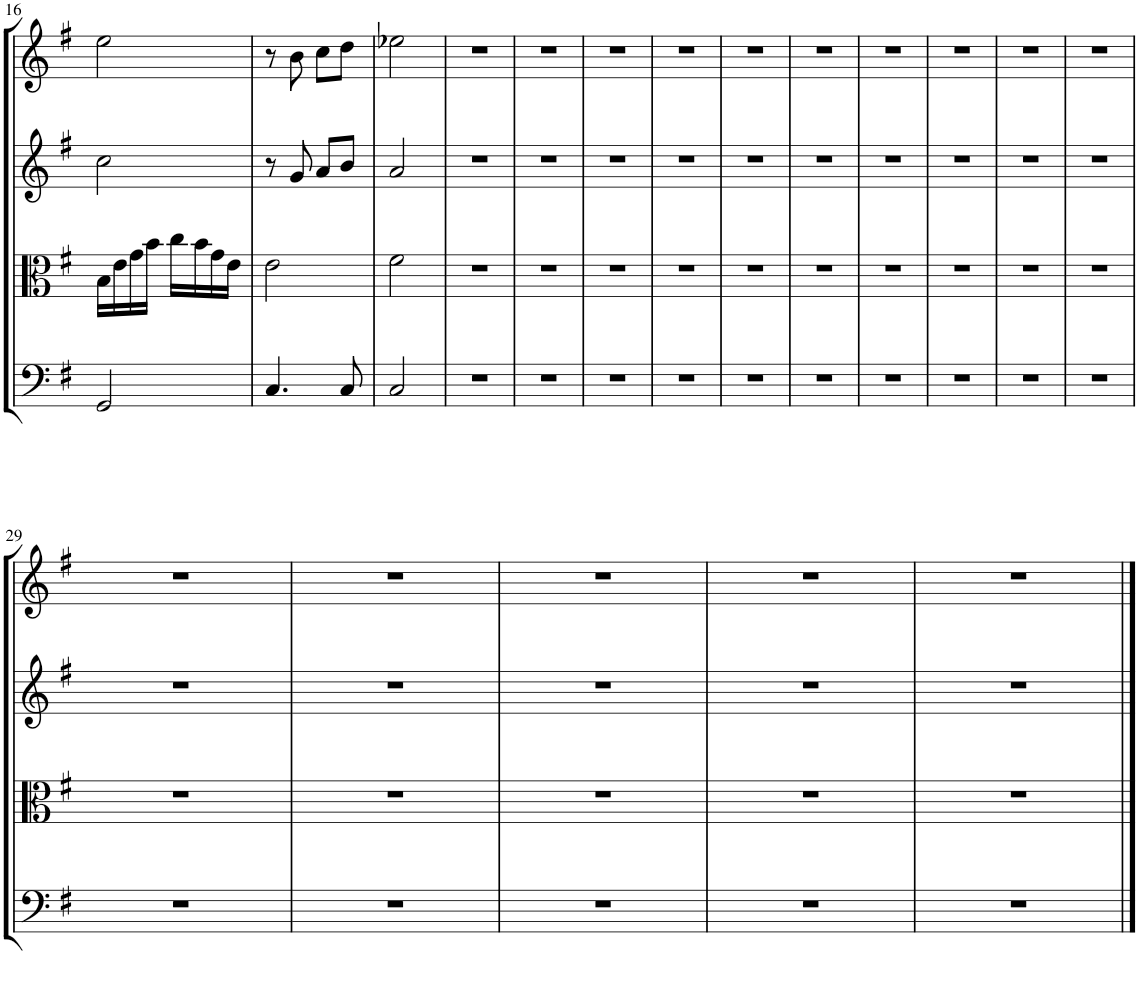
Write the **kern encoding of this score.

**kern	**kern	**kern	**kern
*part4	*part3	*part2	*part1
*staff4	*staff3	*staff2	*staff1
*I"Violoncello	*I"Viola	*I"Violin II	*I"Violin I
*I'Vc	*I'Vla	*I'Vln	*I'Vln
!!LO:PB:g=z
*clefF4	*clefC3	*clefG2	*clefG2
*k[f#]	*k[f#]	*k[f#]	*k[f#]
*M2/4	*M2/4	*M2/4	*M2/4
=16	=16	=16	=16
2GG/	16B\LL	2cc\	2ee\
.	16e\	.	.
.	16g\	.	.
.	16b\JJ	.	.
.	16cc\LL	.	.
.	16b\	.	.
.	16g\	.	.
.	16e\JJ	.	.
=17	=17	=17	=17
4.C/	2e\	8r	8r
.	.	8g/	8b\
.	.	8a/L	8cc\L
8C/	.	8b/J	8dd\J
=18	=18	=18	=18
2C/	2f#\	2a/	2ee-X\
=19	=19	=19	=19
2r	2r	2r	2r
=20	=20	=20	=20
2r	2r	2r	2r
=21	=21	=21	=21
2r	2r	2r	2r
=22	=22	=22	=22
2r	2r	2r	2r
=23	=23	=23	=23
2r	2r	2r	2r
=24	=24	=24	=24
2r	2r	2r	2r
=25	=25	=25	=25
2r	2r	2r	2r
=26	=26	=26	=26
2r	2r	2r	2r
=27	=27	=27	=27
2r	2r	2r	2r
=28	=28	=28	=28
2r	2r	2r	2r
!!LO:LB:g=z
=29	=29	=29	=29
2r	2r	2r	2r
=30	=30	=30	=30
2r	2r	2r	2r
=31	=31	=31	=31
2r	2r	2r	2r
=32	=32	=32	=32
2r	2r	2r	2r
=33	=33	=33	=33
2r	2r	2r	2r
==	==	==	==
*-	*-	*-	*-
